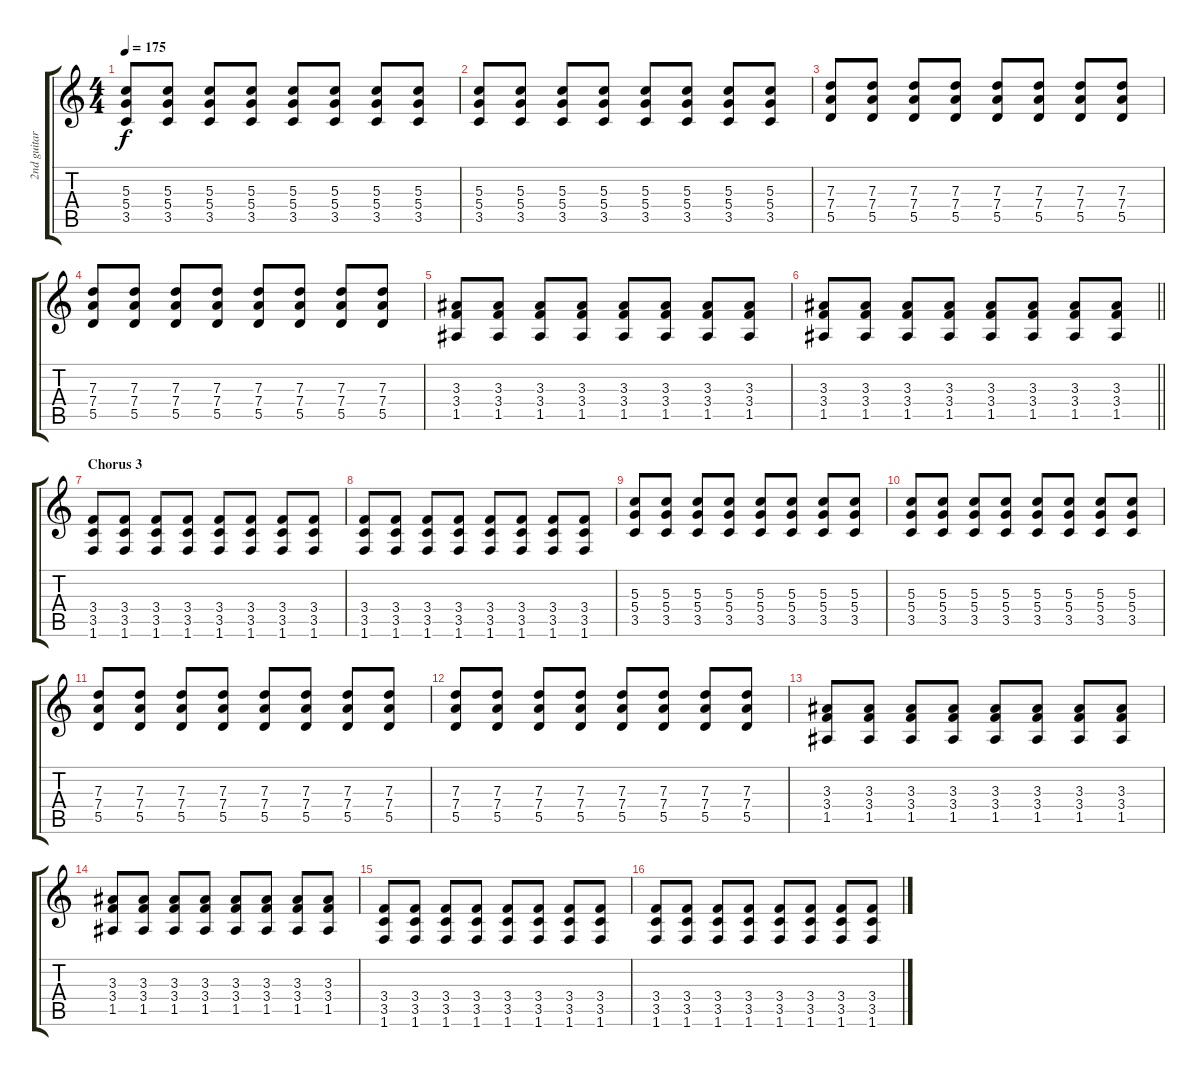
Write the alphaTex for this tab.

\track ("2nd guitar" "2nd guitar") {instrument acousticguitarsteel}
\staff {score tabs}
\tuning (E4 B3 G3 D3 A2 E2) {hide}
\ts (4 4)
\tempo 175
\clef g2
\ks c
(5.3 5.4 3.5).8{dy f} (5.3 5.4 3.5).8 (5.3 5.4 3.5).8 (5.3 5.4 3.5).8 (5.3 5.4 3.5).8 (5.3 5.4 3.5).8 (5.3 5.4 3.5).8 (5.3 5.4 3.5).8 |
(5.3 5.4 3.5).8 (5.3 5.4 3.5).8 (5.3 5.4 3.5).8 (5.3 5.4 3.5).8 (5.3 5.4 3.5).8 (5.3 5.4 3.5).8 (5.3 5.4 3.5).8 (5.3 5.4 3.5).8 |
(7.3 7.4 5.5).8 (7.3 7.4 5.5).8 (7.3 7.4 5.5).8 (7.3 7.4 5.5).8 (7.3 7.4 5.5).8 (7.3 7.4 5.5).8 (7.3 7.4 5.5).8 (7.3 7.4 5.5).8 |
(7.3 7.4 5.5).8 (7.3 7.4 5.5).8 (7.3 7.4 5.5).8 (7.3 7.4 5.5).8 (7.3 7.4 5.5).8 (7.3 7.4 5.5).8 (7.3 7.4 5.5).8 (7.3 7.4 5.5).8 |
(3.3 3.4 1.5).8 (3.3 3.4 1.5).8 (3.3 3.4 1.5).8 (3.3 3.4 1.5).8 (3.3 3.4 1.5).8 (3.3 3.4 1.5).8 (3.3 3.4 1.5).8 (3.3 3.4 1.5).8 |
\barLineRight lightlight
(3.3 3.4 1.5).8 (3.3 3.4 1.5).8 (3.3 3.4 1.5).8 (3.3 3.4 1.5).8 (3.3 3.4 1.5).8 (3.3 3.4 1.5).8 (3.3 3.4 1.5).8 (3.3 3.4 1.5).8 |
\section ("" "Chorus 3")
(3.4 3.5 1.6).8 (3.4 3.5 1.6).8 (3.4 3.5 1.6).8 (3.4 3.5 1.6).8 (3.4 3.5 1.6).8 (3.4 3.5 1.6).8 (3.4 3.5 1.6).8 (3.4 3.5 1.6).8 |
(3.4 3.5 1.6).8 (3.4 3.5 1.6).8 (3.4 3.5 1.6).8 (3.4 3.5 1.6).8 (3.4 3.5 1.6).8 (3.4 3.5 1.6).8 (3.4 3.5 1.6).8 (3.4 3.5 1.6).8 |
(5.3 5.4 3.5).8 (5.3 5.4 3.5).8 (5.3 5.4 3.5).8 (5.3 5.4 3.5).8 (5.3 5.4 3.5).8 (5.3 5.4 3.5).8 (5.3 5.4 3.5).8 (5.3 5.4 3.5).8 |
(5.3 5.4 3.5).8 (5.3 5.4 3.5).8 (5.3 5.4 3.5).8 (5.3 5.4 3.5).8 (5.3 5.4 3.5).8 (5.3 5.4 3.5).8 (5.3 5.4 3.5).8 (5.3 5.4 3.5).8 |
(7.3 7.4 5.5).8 (7.3 7.4 5.5).8 (7.3 7.4 5.5).8 (7.3 7.4 5.5).8 (7.3 7.4 5.5).8 (7.3 7.4 5.5).8 (7.3 7.4 5.5).8 (7.3 7.4 5.5).8 |
(7.3 7.4 5.5).8 (7.3 7.4 5.5).8 (7.3 7.4 5.5).8 (7.3 7.4 5.5).8 (7.3 7.4 5.5).8 (7.3 7.4 5.5).8 (7.3 7.4 5.5).8 (7.3 7.4 5.5).8 |
(3.3 3.4 1.5).8 (3.3 3.4 1.5).8 (3.3 3.4 1.5).8 (3.3 3.4 1.5).8 (3.3 3.4 1.5).8 (3.3 3.4 1.5).8 (3.3 3.4 1.5).8 (3.3 3.4 1.5).8 |
(3.3 3.4 1.5).8 (3.3 3.4 1.5).8 (3.3 3.4 1.5).8 (3.3 3.4 1.5).8 (3.3 3.4 1.5).8 (3.3 3.4 1.5).8 (3.3 3.4 1.5).8 (3.3 3.4 1.5).8 |
(3.4 3.5 1.6).8 (3.4 3.5 1.6).8 (3.4 3.5 1.6).8 (3.4 3.5 1.6).8 (3.4 3.5 1.6).8 (3.4 3.5 1.6).8 (3.4 3.5 1.6).8 (3.4 3.5 1.6).8 |
(3.4 3.5 1.6).8 (3.4 3.5 1.6).8 (3.4 3.5 1.6).8 (3.4 3.5 1.6).8 (3.4 3.5 1.6).8 (3.4 3.5 1.6).8 (3.4 3.5 1.6).8 (3.4 3.5 1.6).8
